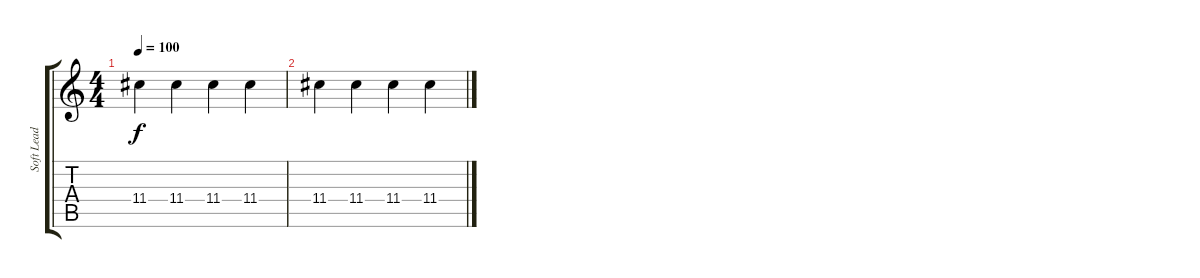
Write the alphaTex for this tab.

\track ("Soft Lead guitar" "Soft Lead ") {instrument electricguitarclean}
\staff {score tabs}
\tuning (E4 B3 G3 D3 A2 Eb2) {hide}
\ts (4 4)
\tempo 100
\clef g2
\ks c
11.4.4{dy f} 11.4.4 11.4.4 11.4.4 |
11.4.4 11.4.4 11.4.4 11.4.4
